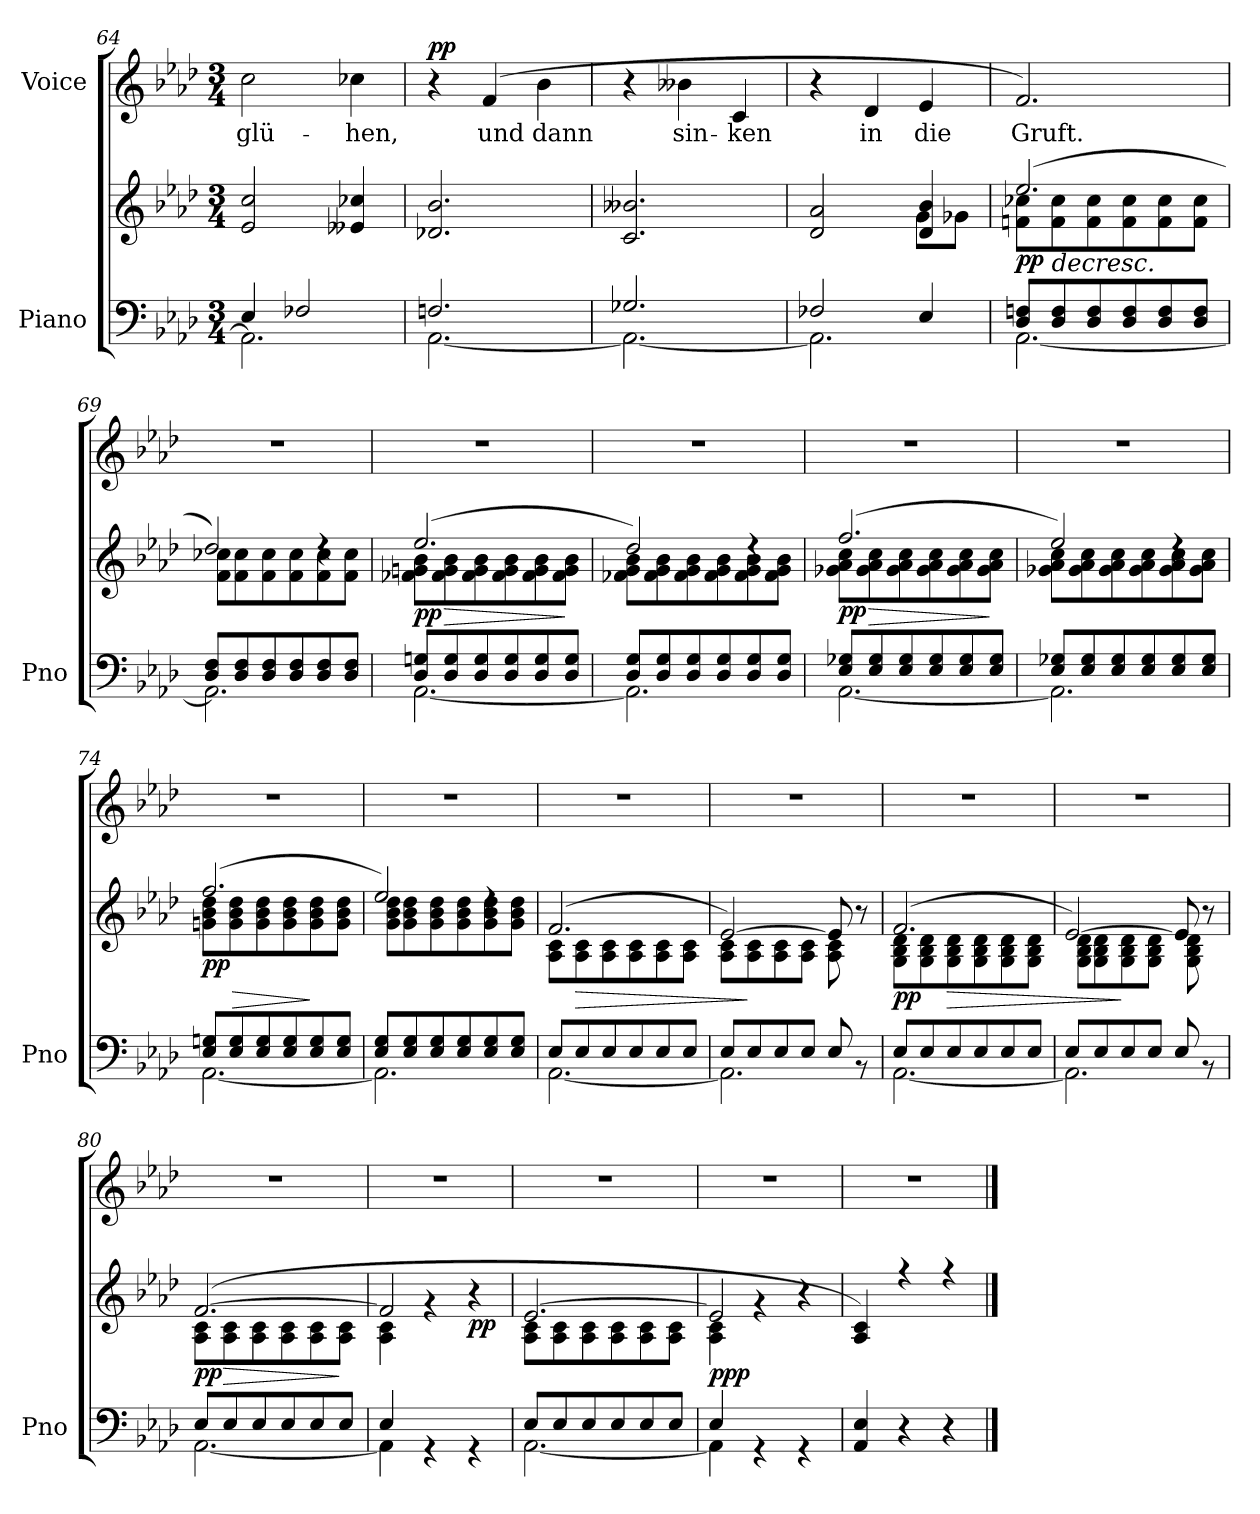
**kern	**kern	**dynam	**kern	**text	**dynam
*part2	*part2	*part2	*part1	*part1	*part1
*staff3	*staff2	*staff2/3	*staff1	*staff1	*staff1
*I"Piano	*	*	*I"Voice	*	*
*I'Pno	*	*	*	*	*
*clefF4	*clefG2	*	*clefG2	*	*
*k[b-e-a-d-]	*k[b-e-a-d-]	*	*k[b-e-a-d-]	*	*
*M3/4	*M3/4	*	*M3/4	*	*
=64	=64	=64	=64	=64	=64
*^	*	*	*	*	*
!	!	!	!	!	!LO:LY:b	!
4E-/	2.AA-\]	2e-/ 2cc/	.	2cc\	-glü-	.
2F-X/	.	.	.	.	.	.
!	!	!	!	!	!LO:LY:b	!
.	.	4e--X/ 4cc-X/	.	4cc-X\	-hen,	.
=65	=65	=65	=65	=65	=65	=65
!	!	!	!LO:DY:b	!	!	!
!	!	!	!LO:DY:n=1:b	!	!	!LO:DY:a
2.Fn/	[2.AA-\	2.d-X/ 2.b-/	other-dynamics p	4r	.	pp
!	!	!	!	!	!LO:LY:b	!
.	.	.	.	(>4f/	und	.
!	!	!	!	!	!LO:LY:b	!
.	.	.	.	4b-\	dann	.
=66	=66	=66	=66	=66	=66	=66
2.G-X/	2.AA-\_	2.c/ 2.b--X/	.	4r	.	.
!	!	!	!	!	!LO:LY:b	!
.	.	.	.	4b--X\	sin-	.
!	!	!	!	!	!LO:LY:b	!
.	.	.	.	4c/	-ken	.
=67	=67	=67	=67	=67	=67	=67
*	*	*^	*	*	*	*
2F-X/	2.AA-\]	2d-/ 2a-/	2ryy	.	4r	.	.
!	!	!	!	!	!	!LO:LY:b	!
.	.	.	.	.	4d-/	in	.
!	!	!	!	!	!	!LO:LY:b	!
4E-/	.	4d-/ 4b-/	8g\L	.	4e-/	die	.
.	.	.	8g-X\J	.	.	.	.
!!LO:LB:g=z
=68	=68	=68	=68	=68	=68	=68	=68
!	!	!	!	!LO:DY:b	!	!LO:LY:b	!
8D-/ 8Fn/L	[2.AA-\	(>2.ee-/	8fn\ 8cc-X\L	pp	2.f/)	Gruft.	.
!	!	!	!	!LO:HP:b	!	!	!
8D-/ 8F/	.	.	8f\ 8cc-\	>	.	.	.
8D-/ 8F/	.	.	8f\ 8cc-\	.	.	.	.
8D-/ 8F/	.	.	8f\ 8cc-\	.	.	.	.
8D-/ 8F/	.	.	8f\ 8cc-\	.	.	.	.
8D-/ 8F/J	.	.	8f\ 8cc-\J	.	.	.	.
=69	=69	=69	=69	=69	=69	=69	=69
8D-/ 8F/L	2.AA-\]	2dd-/)	8f\ 8cc-X\L	.	2.r	.	.
8D-/ 8F/	.	.	8f\ 8cc-\	.	.	.	.
8D-/ 8F/	.	.	8f\ 8cc-\	.	.	.	.
8D-/ 8F/	.	.	8f\ 8cc-\	.	.	.	.
8D-/ 8F/	.	4rdd	8f\ 8cc-\	.	.	.	.
8D-/ 8F/J	.	.	8f\ 8cc-\J	.	.	.	.
=70	=70	=70	=70	=70	=70	=70	=70
!	!	!	!	!LO:DY:b	!	!	!
8D-/ 8Gn/L	[2.AA-\	(>2.ee-/	8f-X\ 8gn\ 8b-\L	pp	2.r	.	.
!	!	!	!	!LO:HP:b	!	!	!
8D-/ 8G/	.	.	8f-\ 8g\ 8b-\	>	.	.	.
8D-/ 8G/	.	.	8f-\ 8g\ 8b-\	.	.	.	.
8D-/ 8G/	.	.	8f-\ 8g\ 8b-\	.	.	.	.
8D-/ 8G/	.	.	8f-\ 8g\ 8b-\	.	.	.	.
8D-/ 8G/J	.	.	8f-\ 8g\ 8b-\J	]	.	.	.
=71	=71	=71	=71	=71	=71	=71	=71
8D-/ 8G/L	2.AA-\]	2dd-/)	8f-X\ 8g\ 8b-\L	.	2.r	.	.
8D-/ 8G/	.	.	8f-\ 8g\ 8b-\	.	.	.	.
8D-/ 8G/	.	.	8f-\ 8g\ 8b-\	.	.	.	.
8D-/ 8G/	.	.	8f-\ 8g\ 8b-\	.	.	.	.
8D-/ 8G/	.	4rdd	8f-\ 8g\ 8b-\	.	.	.	.
8D-/ 8G/J	.	.	8f-\ 8g\ 8b-\J	.	.	.	.
=72	=72	=72	=72	=72	=72	=72	=72
!	!	!	!	!LO:DY:b	!	!	!
8E-/ 8G-X/L	[2.AA-\	(>2.ff/	8g-X\ 8a-\ 8cc\L	pp	2.r	.	.
!	!	!	!	!LO:HP:b	!	!	!
8E-/ 8G-/	.	.	8g-\ 8a-\ 8cc\	>	.	.	.
8E-/ 8G-/	.	.	8g-\ 8a-\ 8cc\	.	.	.	.
8E-/ 8G-/	.	.	8g-\ 8a-\ 8cc\	.	.	.	.
8E-/ 8G-/	.	.	8g-\ 8a-\ 8cc\	.	.	.	.
8E-/ 8G-/J	.	.	8g-\ 8a-\ 8cc\J	]	.	.	.
!!LO:LB:g=z
=73	=73	=73	=73	=73	=73	=73	=73
8E-/ 8G-X/L	2.AA-\]	2ee-/)	8g-X\ 8a-\ 8cc\L	.	2.r	.	.
8E-/ 8G-/	.	.	8g-\ 8a-\ 8cc\	.	.	.	.
8E-/ 8G-/	.	.	8g-\ 8a-\ 8cc\	.	.	.	.
8E-/ 8G-/	.	.	8g-\ 8a-\ 8cc\	.	.	.	.
8E-/ 8G-/	.	4rdd	8g-\ 8a-\ 8cc\	.	.	.	.
8E-/ 8G-/J	.	.	8g-\ 8a-\ 8cc\J	.	.	.	.
=74	=74	=74	=74	=74	=74	=74	=74
!	!	!	!	!LO:HP:b	!	!	!
!	!	!	!	!LO:DY:n=1:b	!	!	!
8E-/ 8Gn/L	[2.AA-\	(>2.ff/	8gn\ 8b-\ 8dd-\L	> pp	2.r	.	.
8E-/ 8G/	.	.	8g\ 8b-\ 8dd-\	.	.	.	.
8E-/ 8G/	.	.	8g\ 8b-\ 8dd-\	.	.	.	.
8E-/ 8G/	.	.	8g\ 8b-\ 8dd-\	.	.	.	.
8E-/ 8G/	.	.	8g\ 8b-\ 8dd-\	]	.	.	.
8E-/ 8G/J	.	.	8g\ 8b-\ 8dd-\J	.	.	.	.
=75	=75	=75	=75	=75	=75	=75	=75
8E-/ 8G/L	2.AA-\]	2ee-/)	8g\ 8b-\ 8dd-\L	.	2.r	.	.
8E-/ 8G/	.	.	8g\ 8b-\ 8dd-\	.	.	.	.
8E-/ 8G/	.	.	8g\ 8b-\ 8dd-\	.	.	.	.
8E-/ 8G/	.	.	8g\ 8b-\ 8dd-\	.	.	.	.
8E-/ 8G/	.	4rdd	8g\ 8b-\ 8dd-\	.	.	.	.
8E-/ 8G/J	.	.	8g\ 8b-\ 8dd-\J	.	.	.	.
=76	=76	=76	=76	=76	=76	=76	=76
!	!	!	!	!LO:DY:b	!	!	!
!	!	!	!	!LO:DY:n=1:b	!	!	!
8E-/L	[2.AA-\	(>2.f/	8A-\ 8c\L	other-dynamics p	2.r	.	.
!	!	!	!	!LO:HP:b	!	!	!
8E-/	.	.	8A-\ 8c\	>	.	.	.
8E-/	.	.	8A-\ 8c\	.	.	.	.
8E-/	.	.	8A-\ 8c\	.	.	.	.
8E-/	.	.	8A-\ 8c\	.	.	.	.
8E-/J	.	.	8A-\ 8c\J	.	.	.	.
=77	=77	=77	=77	=77	=77	=77	=77
8E-/L	2.AA-\]	[2e-/)	8A-\ 8c\L	.	2.r	.	.
8E-/	.	.	8A-\ 8c\	]	.	.	.
8E-/	.	.	8A-\ 8c\	.	.	.	.
8E-/J	.	.	8A-\ 8c\J	.	.	.	.
8E-/	.	8e-/]	8A-\ 8c\	.	.	.	.
8rBB	.	8r	8rgyy	.	.	.	.
!!LO:LB:g=z
=78	=78	=78	=78	=78	=78	=78	=78
!	!	!	!	!LO:DY:b	!	!	!
8E-/L	[2.AA-\	(>2.f/	8G\ 8B-\ 8d-\L	pp	2.r	.	.
8E-/	.	.	8G\ 8B-\ 8d-\	.	.	.	.
!	!	!	!	!LO:HP:b	!	!	!
8E-/	.	.	8G\ 8B-\ 8d-\	>	.	.	.
8E-/	.	.	8G\ 8B-\ 8d-\	.	.	.	.
8E-/	.	.	8G\ 8B-\ 8d-\	.	.	.	.
8E-/J	.	.	8G\ 8B-\ 8d-\J	.	.	.	.
=79	=79	=79	=79	=79	=79	=79	=79
8E-/L	2.AA-\]	[2e-/)	8G\ 8B-\ 8d-\L	.	2.r	.	.
8E-/	.	.	8G\ 8B-\ 8d-\	.	.	.	.
8E-/	.	.	8G\ 8B-\ 8d-\	]	.	.	.
8E-/J	.	.	8G\ 8B-\ 8d-\J	.	.	.	.
8E-/	.	8e-/]	8G\ 8B-\ 8d-\	.	.	.	.
8rBB	.	8r	8rgyy	.	.	.	.
=80	=80	=80	=80	=80	=80	=80	=80
!	!	!	!	!LO:DY:b	!	!	!
8E-/L	[2.AA-\	(>[2.f/	8A-\ 8c\L	pp	2.r	.	.
!	!	!	!	!LO:HP:b	!	!	!
8E-/	.	.	8A-\ 8c\	>	.	.	.
8E-/	.	.	8A-\ 8c\	.	.	.	.
8E-/	.	.	8A-\ 8c\	.	.	.	.
8E-/	.	.	8A-\ 8c\	.	.	.	.
8E-/J	.	.	8A-\ 8c\J	]	.	.	.
=81	=81	=81	=81	=81	=81	=81	=81
4E-/	4AA-\]	2f/]	4A-\ 4c\	.	2.r	.	.
4rGG	2ryy	.	4rg	.	.	.	.
!	!	!	!	!LO:DY:b	!	!	!
4rGG	.	4r	4rgyy	pp	.	.	.
=82	=82	=82	=82	=82	=82	=82	=82
8E-/L	[2.AA-\	[2.e-/	8A-\ 8c\L	.	2.r	.	.
8E-/	.	.	8A-\ 8c\	.	.	.	.
8E-/	.	.	8A-\ 8c\	.	.	.	.
8E-/	.	.	8A-\ 8c\	.	.	.	.
8E-/	.	.	8A-\ 8c\	.	.	.	.
8E-/J	.	.	8A-\ 8c\J	.	.	.	.
*v	*v	*	*	*	*	*	*
*	*v	*v	*	*	*	*
.	.	]	.	.	.
=83	=83	=83	=83	=83	=83
*^	*^	*	*	*	*
!	!	!	!	!LO:DY:b	!	!	!
4E-/	4AA-\]	2e-/]	4A-\ 4c\	ppp	2.r	.	.
4rGG	2ryy	.	4rg	.	.	.	.
4rGG	.	4r	4rgyy	.	.	.	.
*v	*v	*	*	*	*	*	*
=84	=84	=84	=84	=84	=84	=84
4AA-/ 4E-/	4A-/ 4c/)	2.rcyy	.	2.r	.	.
4r	4r	.	.	.	.	.
4r	4r	.	.	.	.	.
*	*v	*v	*	*	*	*
==	==	==	==	==	==
*-	*-	*-	*-	*-	*-
